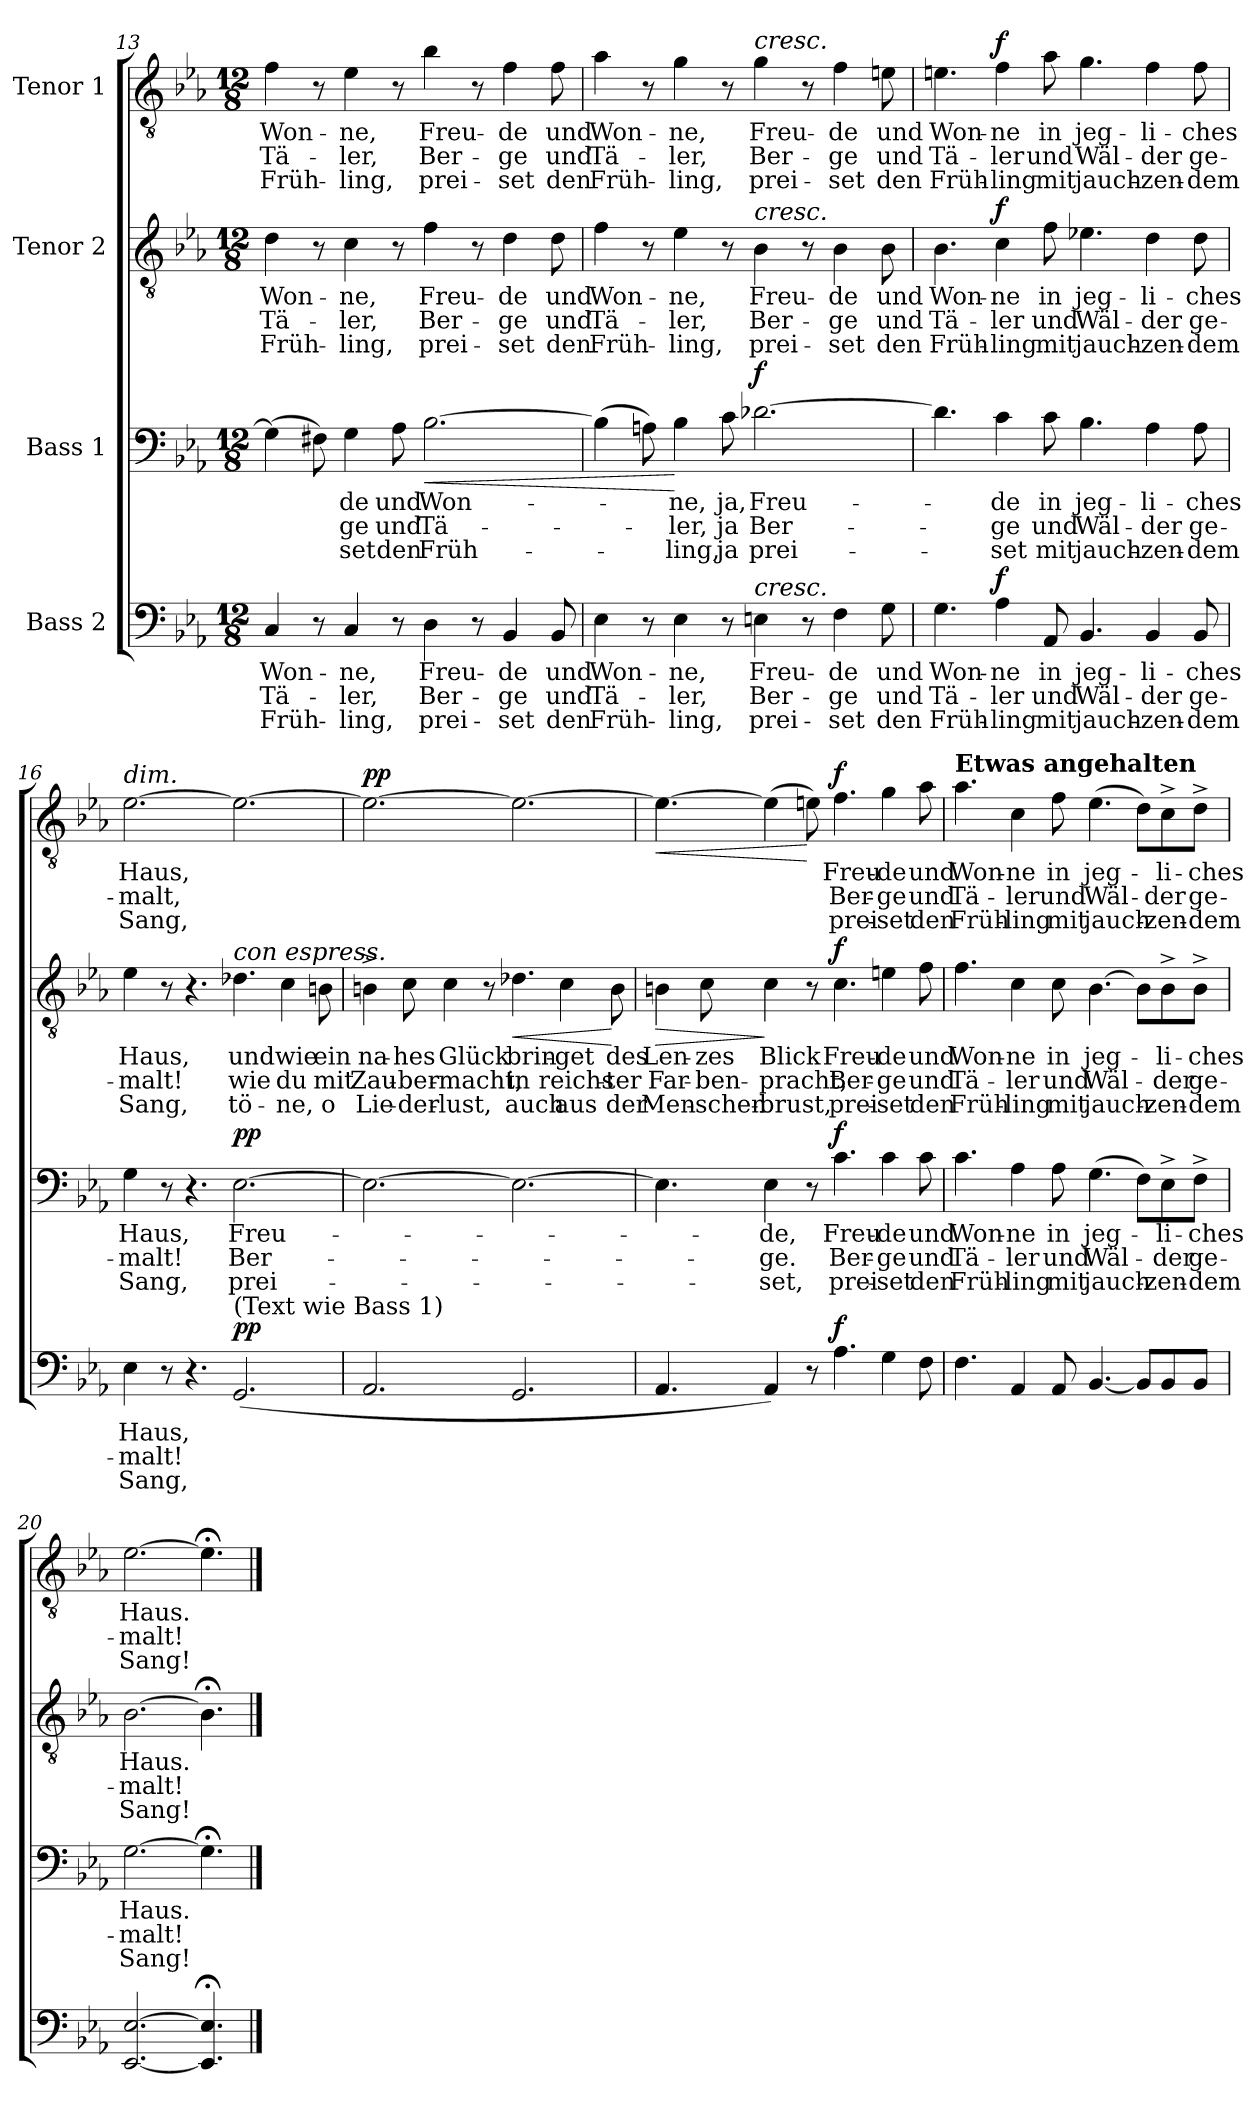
**kern	**text	**text	**text	**dynam	**kern	**text	**text	**text	**dynam	**kern	**text	**text	**text	**dynam	**kern	**text	**text	**text	**dynam
*part4	*part4	*part4	*part4	*part4	*part3	*part3	*part3	*part3	*part3	*part2	*part2	*part2	*part2	*part2	*part1	*part1	*part1	*part1	*part1
*staff4	*staff4	*staff4	*staff4	*staff4	*staff3	*staff3	*staff3	*staff3	*staff3	*staff2	*staff2	*staff2	*staff2	*staff2	*staff1	*staff1	*staff1	*staff1	*staff1
*I"Bass 2	*	*	*	*	*I"Bass 1	*	*	*	*	*I"Tenor 2	*	*	*	*	*I"Tenor 1	*	*	*	*
*clefF4	*	*	*	*	*clefF4	*	*	*	*	*clefGv2	*	*	*	*	*clefGv2	*	*	*	*
*k[b-e-a-]	*	*	*	*	*k[b-e-a-]	*	*	*	*	*k[b-e-a-]	*	*	*	*	*k[b-e-a-]	*	*	*	*
*M12/8	*	*	*	*	*M12/8	*	*	*	*	*M12/8	*	*	*	*	*M12/8	*	*	*	*
=13	=13	=13	=13	=13	=13	=13	=13	=13	=13	=13	=13	=13	=13	=13	=13	=13	=13	=13	=13
!	!LO:LY:b	!LO:LY:b	!LO:LY:b	!	!	!	!	!	!	!	!LO:LY:b	!LO:LY:b	!LO:LY:b	!	!	!LO:LY:b	!LO:LY:b	!LO:LY:b	!
4C/	Won-	Tä-	Früh-	.	(4G\]	.	.	.	.	4d\	Won-	Tä-	Früh-	.	4f\	Won-	Tä-	Früh-	.
8r	.	.	.	.	8F#X\)	.	.	.	.	8r	.	.	.	.	8r	.	.	.	.
!	!LO:LY:b	!LO:LY:b	!LO:LY:b	!	!	!LO:LY:b	!LO:LY:b	!LO:LY:b	!	!	!LO:LY:b	!LO:LY:b	!LO:LY:b	!	!	!LO:LY:b	!LO:LY:b	!LO:LY:b	!
4C/	-ne,	-ler,	-ling,	.	4G\	-de	-ge	-set	.	4c\	-ne,	-ler,	-ling,	.	4e-\	-ne,	-ler,	-ling,	.
!	!	!	!	!	!	!LO:LY:b	!LO:LY:b	!LO:LY:b	!	!	!	!	!	!	!	!	!	!	!
8r	.	.	.	.	8A-\	und	und	den	.	8r	.	.	.	.	8r	.	.	.	.
!	!LO:LY:b	!LO:LY:b	!LO:LY:b	!	!	!LO:LY:b	!LO:LY:b	!LO:LY:b	!LO:HP:b	!	!LO:LY:b	!LO:LY:b	!LO:LY:b	!	!	!LO:LY:b	!LO:LY:b	!LO:LY:b	!
4D\	Freu-	Ber-	prei-	.	[2.B-\	Won-	Tä-	Früh-	<	4f\	Freu-	Ber-	prei-	.	4b-\	Freu-	Ber-	prei-	.
8r	.	.	.	.	.	.	.	.	.	8r	.	.	.	.	8r	.	.	.	.
!	!LO:LY:b	!LO:LY:b	!LO:LY:b	!	!	!	!	!	!	!	!LO:LY:b	!LO:LY:b	!LO:LY:b	!	!	!LO:LY:b	!LO:LY:b	!LO:LY:b	!
4BB-/	-de	-ge	-set	.	.	.	.	.	.	4d\	-de	-ge	-set	.	4f\	-de	-ge	-set	.
!	!LO:LY:b	!LO:LY:b	!LO:LY:b	!	!	!	!	!	!	!	!LO:LY:b	!LO:LY:b	!LO:LY:b	!	!	!LO:LY:b	!LO:LY:b	!LO:LY:b	!
8BB-/	und	und	den	.	.	.	.	.	.	8d\	und	und	den	.	8f\	und	und	den	.
=14	=14	=14	=14	=14	=14	=14	=14	=14	=14	=14	=14	=14	=14	=14	=14	=14	=14	=14	=14
!	!LO:LY:b	!LO:LY:b	!LO:LY:b	!	!	!	!	!	!	!	!LO:LY:b	!LO:LY:b	!LO:LY:b	!	!	!LO:LY:b	!LO:LY:b	!LO:LY:b	!
4E-\	Won-	Tä-	Früh-	.	(4B-\]	.	.	.	.	4f\	Won-	Tä-	Früh-	.	4a-\	Won-	Tä-	Früh-	.
8r	.	.	.	.	8An\)	.	.	.	.	8r	.	.	.	.	8r	.	.	.	.
!	!LO:LY:b	!LO:LY:b	!LO:LY:b	!	!	!LO:LY:b	!LO:LY:b	!LO:LY:b	!	!	!LO:LY:b	!LO:LY:b	!LO:LY:b	!	!	!LO:LY:b	!LO:LY:b	!LO:LY:b	!
4E-\	-ne,	-ler,	-ling,	.	4B-\	-ne,	-ler,	-ling,	[	4e-\	-ne,	-ler,	-ling,	.	4g\	-ne,	-ler,	-ling,	.
!	!	!	!	!	!	!LO:LY:b	!LO:LY:b	!LO:LY:b	!	!	!	!	!	!	!	!	!	!	!
8r	.	.	.	.	8c\	ja,	ja	ja	.	8r	.	.	.	.	8r	.	.	.	.
!	!	!	!	!	!	!	!	!	!	!	!	!	!	!	!LO:TX:a:i:t=cresc.	!	!	!	!
!	!	!	!	!	!	!	!	!	!	!LO:TX:a:i:t=cresc.	!	!	!	!	!	!	!	!	!
!LO:TX:a:i:t=cresc.	!	!	!	!	!	!	!	!	!	!	!	!	!	!	!	!	!	!	!
!	!LO:LY:b	!LO:LY:b	!LO:LY:b	!	!	!LO:LY:b	!LO:LY:b	!LO:LY:b	!LO:DY:a	!	!LO:LY:b	!LO:LY:b	!LO:LY:b	!	!	!LO:LY:b	!LO:LY:b	!LO:LY:b	!
4En\	Freu-	Ber-	prei-	.	[2.d-X\	Freu-	Ber-	prei-	f	4B-\	Freu-	Ber-	prei-	.	4g\	Freu-	Ber-	prei-	.
8r	.	.	.	.	.	.	.	.	.	8r	.	.	.	.	8r	.	.	.	.
!	!LO:LY:b	!LO:LY:b	!LO:LY:b	!	!	!	!	!	!	!	!LO:LY:b	!LO:LY:b	!LO:LY:b	!	!	!LO:LY:b	!LO:LY:b	!LO:LY:b	!
4F\	-de	-ge	-set	.	.	.	.	.	.	4B-\	-de	-ge	-set	.	4f\	-de	-ge	-set	.
!	!LO:LY:b	!LO:LY:b	!LO:LY:b	!	!	!	!	!	!	!	!LO:LY:b	!LO:LY:b	!LO:LY:b	!	!	!LO:LY:b	!LO:LY:b	!LO:LY:b	!
8G\	und	und	den	.	.	.	.	.	.	8B-\	und	und	den	.	8en\	und	und	den	.
!!LO:PB:g=z
=15	=15	=15	=15	=15	=15	=15	=15	=15	=15	=15	=15	=15	=15	=15	=15	=15	=15	=15	=15
!	!LO:LY:b	!LO:LY:b	!LO:LY:b	!	!	!	!	!	!	!	!LO:LY:b	!LO:LY:b	!LO:LY:b	!	!	!LO:LY:b	!LO:LY:b	!LO:LY:b	!
4.G\	Won-	Tä-	Früh-	.	4.d-\]	.	.	.	.	4.B-\	Won-	Tä-	Früh-	.	4.en\	Won-	Tä-	Früh-	.
!	!LO:LY:b	!LO:LY:b	!LO:LY:b	!LO:DY:a	!	!LO:LY:b	!LO:LY:b	!LO:LY:b	!	!	!LO:LY:b	!LO:LY:b	!LO:LY:b	!LO:DY:a	!	!LO:LY:b	!LO:LY:b	!LO:LY:b	!LO:DY:a
4A-\	-ne	-ler	-ling	f	4c\	-de	-ge	-set	.	4c\	-ne	-ler	-ling	f	4f\	-ne	-ler	-ling	f
!	!LO:LY:b	!LO:LY:b	!LO:LY:b	!	!	!LO:LY:b	!LO:LY:b	!LO:LY:b	!	!	!LO:LY:b	!LO:LY:b	!LO:LY:b	!	!	!LO:LY:b	!LO:LY:b	!LO:LY:b	!
8AA-/	in	und	mit	.	8c\	in	und	mit	.	8f\	in	und	mit	.	8a-\	in	und	mit	.
!	!LO:LY:b	!LO:LY:b	!LO:LY:b	!	!	!LO:LY:b	!LO:LY:b	!LO:LY:b	!	!	!LO:LY:b	!LO:LY:b	!LO:LY:b	!	!	!LO:LY:b	!LO:LY:b	!LO:LY:b	!
4.BB-/	jeg-	Wäl-	jauch-	.	4.B-\	jeg-	Wäl-	jauch-	.	4.e-X\	jeg-	Wäl-	jauch-	.	4.g\	jeg-	Wäl-	jauch-	.
!	!LO:LY:b	!LO:LY:b	!LO:LY:b	!	!	!LO:LY:b	!LO:LY:b	!LO:LY:b	!	!	!LO:LY:b	!LO:LY:b	!LO:LY:b	!	!	!LO:LY:b	!LO:LY:b	!LO:LY:b	!
4BB-/	-li-	-der	-zen-	.	4A-\	-li-	-der	-zen-	.	4d\	-li-	-der	-zen-	.	4f\	-li-	-der	-zen-	.
!	!LO:LY:b	!LO:LY:b	!LO:LY:b	!	!	!LO:LY:b	!LO:LY:b	!LO:LY:b	!	!	!LO:LY:b	!LO:LY:b	!LO:LY:b	!	!	!LO:LY:b	!LO:LY:b	!LO:LY:b	!
8BB-/	-ches	ge -	-dem	.	8A-\	-ches	ge-	-dem	.	8d\	-ches	ge-	-dem	.	8f\	-ches	ge-	-dem	.
=16	=16	=16	=16	=16	=16	=16	=16	=16	=16	=16	=16	=16	=16	=16	=16	=16	=16	=16	=16
!	!	!	!	!	!	!	!	!	!	!	!	!	!	!	!LO:TX:a:i:t=dim.	!	!	!	!
!	!LO:LY:b	!LO:LY:b	!LO:LY:b	!	!	!LO:LY:b	!LO:LY:b	!LO:LY:b	!	!	!LO:LY:b	!LO:LY:b	!LO:LY:b	!	!	!LO:LY:b	!LO:LY:b	!LO:LY:b	!
4E-\	Haus,	-malt!	Sang,	.	4G\	Haus,	-malt!	Sang,	.	4e-\	Haus,	-malt!	Sang,	.	[2.e-\	Haus,	-malt,	Sang,	.
8r	.	.	.	.	8r	.	.	.	.	8r	.	.	.	.	.	.	.	.	.
4.r	.	.	.	.	4.r	.	.	.	.	4.r	.	.	.	.	.	.	.	.	.
!	!	!	!	!	!	!	!	!	!	!LO:TX:a:i:t=con espress.	!	!	!	!	!	!	!	!	!
!LO:TX:a:t=(Text wie  Bass 1)	!	!	!	!	!	!	!	!	!	!	!	!	!	!	!	!	!	!	!
!	!	!	!	!LO:DY:a	!	!LO:LY:b	!LO:LY:b	!LO:LY:b	!LO:DY:a	!	!LO:LY:b	!LO:LY:b	!LO:LY:b	!	!	!	!	!	!
(2.GG/	.	.	.	pp	[2.E-\	Freu-	Ber-	prei-	pp	4.d-X\	und	wie	tö-	.	2.e-\_	.	.	.	.
!	!	!	!	!	!	!	!	!	!	!	!LO:LY:b	!LO:LY:b	!LO:LY:b	!	!	!	!	!	!
.	.	.	.	.	.	.	.	.	.	4c\	wie	du	-ne,	.	.	.	.	.	.
!	!	!	!	!	!	!	!	!	!	!	!LO:LY:b	!LO:LY:b	!LO:LY:b	!	!	!	!	!	!
.	.	.	.	.	.	.	.	.	.	8Bn\	ein	mit	o	.	.	.	.	.	.
=17	=17	=17	=17	=17	=17	=17	=17	=17	=17	=17	=17	=17	=17	=17	=17	=17	=17	=17	=17
!	!	!	!	!	!	!	!	!	!	!	!LO:LY:b	!LO:LY:b	!LO:LY:b	!	!	!	!	!	!LO:DY:a
2.AA-/	.	.	.	.	2.E-\_	.	.	.	.	4Bn^\	na-	Zau-	Lie-	.	2.e-\_	.	.	.	pp
!	!	!	!	!	!	!	!	!	!	!	!LO:LY:b	!LO:LY:b	!LO:LY:b	!	!	!	!	!	!
.	.	.	.	.	.	.	.	.	.	8c\	-hes	-ber-	-der-	.	.	.	.	.	.
!	!	!	!	!	!	!	!	!	!	!	!LO:LY:b	!LO:LY:b	!LO:LY:b	!	!	!	!	!	!
.	.	.	.	.	.	.	.	.	.	4c\	Glück	-macht,	-lust,	.	.	.	.	.	.
.	.	.	.	.	.	.	.	.	.	8r	.	.	.	.	.	.	.	.	.
!	!	!	!	!	!	!	!	!	!	!	!LO:LY:b	!LO:LY:b	!LO:LY:b	!LO:HP:b	!	!	!	!	!
2.GG/	.	.	.	.	2.E-\_	.	.	.	.	4.d-X\	brin-	in	auch	<	2.e-\_	.	.	.	.
!	!	!	!	!	!	!	!	!	!	!	!LO:LY:b	!LO:LY:b	!LO:LY:b	!	!	!	!	!	!
.	.	.	.	.	.	.	.	.	.	4c\	-get	reichs-	aus	.	.	.	.	.	.
!	!	!	!	!	!	!	!	!	!	!	!LO:LY:b	!LO:LY:b	!LO:LY:b	!	!	!	!	!	!
.	.	.	.	.	.	.	.	.	.	8B\	des	-ter	der	[	.	.	.	.	.
!!LO:LB:g=z
=18	=18	=18	=18	=18	=18	=18	=18	=18	=18	=18	=18	=18	=18	=18	=18	=18	=18	=18	=18
!	!	!	!	!	!	!	!	!	!	!	!LO:LY:b	!LO:LY:b	!LO:LY:b	!LO:HP:b	!	!	!	!	!LO:HP:b
4.AA-/	.	.	.	.	4.E-\]	.	.	.	.	4Bn\	Len-	Far-	Men-	>	4.e-\_	.	.	.	<
!	!	!	!	!	!	!	!	!	!	!	!LO:LY:b	!LO:LY:b	!LO:LY:b	!	!	!	!	!	!
.	.	.	.	.	.	.	.	.	.	8c\	-zes	-ben-	-schen-	.	.	.	.	.	.
!	!	!	!	!	!	!LO:LY:b	!LO:LY:b	!LO:LY:b	!	!	!LO:LY:b	!LO:LY:b	!LO:LY:b	!	!	!	!	!	!
4AA-/)	.	.	.	.	4E-\	-de,	-ge.	-set,	.	4c\	Blick	-pracht,	-brust,	]	(4e-\]	.	.	.	.
8r	.	.	.	.	8r	.	.	.	.	8r	.	.	.	.	8en\)	.	.	.	[
!	!	!	!	!LO:DY:a	!	!LO:LY:b	!LO:LY:b	!LO:LY:b	!LO:DY:a	!	!LO:LY:b	!LO:LY:b	!LO:LY:b	!LO:DY:a	!	!LO:LY:b	!LO:LY:b	!LO:LY:b	!LO:DY:a
4.A-\	.	.	.	f	4.c\	Freu-	Ber-	prei-	f	4.c\	Freu-	Ber-	prei-	f	4.f\	Freu-	Ber-	prei-	f
!	!	!	!	!	!	!LO:LY:b	!LO:LY:b	!LO:LY:b	!	!	!LO:LY:b	!LO:LY:b	!LO:LY:b	!	!	!LO:LY:b	!LO:LY:b	!LO:LY:b	!
4G\	.	.	.	.	4c\	-de	-ge	-set	.	4en\	-de	-ge	-set	.	4g\	-de	-ge	-set	.
!	!	!	!	!	!	!LO:LY:b	!LO:LY:b	!LO:LY:b	!	!	!LO:LY:b	!LO:LY:b	!LO:LY:b	!	!	!LO:LY:b	!LO:LY:b	!LO:LY:b	!
8F\	.	.	.	.	8c\	und	und	den	.	8f\	und	und	den	.	8a-\	und	und	den	.
=19	=19	=19	=19	=19	=19	=19	=19	=19	=19	=19	=19	=19	=19	=19	=19	=19	=19	=19	=19
!	!	!	!	!	!	!	!	!	!	!	!	!	!	!	!LO:TX:a:B:t=Etwas angehalten	!	!	!	!
!	!	!	!	!	!	!LO:LY:b	!LO:LY:b	!LO:LY:b	!	!	!LO:LY:b	!LO:LY:b	!LO:LY:b	!	!	!LO:LY:b	!LO:LY:b	!LO:LY:b	!
4.F\	.	.	.	.	4.c\	Won-	Tä-	Früh-	.	4.f\	Won-	Tä-	Früh-	.	4.a-\	Won-	Tä-	Früh-	.
!	!	!	!	!	!	!LO:LY:b	!LO:LY:b	!LO:LY:b	!	!	!LO:LY:b	!LO:LY:b	!LO:LY:b	!	!	!LO:LY:b	!LO:LY:b	!LO:LY:b	!
4AA-/	.	.	.	.	4A-\	-ne	-ler	-ling	.	4c\	-ne	-ler	-ling	.	4c\	-ne	-ler	-ling	.
!	!	!	!	!	!	!LO:LY:b	!LO:LY:b	!LO:LY:b	!	!	!LO:LY:b	!LO:LY:b	!LO:LY:b	!	!	!LO:LY:b	!LO:LY:b	!LO:LY:b	!
8AA-/	.	.	.	.	8A-\	in	und	mit	.	8c\	in	und	mit	.	8f\	in	und	mit	.
!	!	!	!	!	!	!LO:LY:b	!LO:LY:b	!LO:LY:b	!	!	!LO:LY:b	!LO:LY:b	!LO:LY:b	!	!	!LO:LY:b	!LO:LY:b	!LO:LY:b	!
[4.BB-/	.	.	.	.	(4.G\	jeg-	Wäl-	jauch-	.	[4.B-\	jeg-	Wäl-	jauch-	.	(4.e-\	jeg-	Wäl-	jauch-	.
8BB-/L]	.	.	.	.	8F\L)	.	.	.	.	8B-\L]	.	.	.	.	8d\L)	.	.	.	.
!	!	!	!	!	!	!LO:LY:b	!LO:LY:b	!LO:LY:b	!	!	!LO:LY:b	!LO:LY:b	!LO:LY:b	!	!	!LO:LY:b	!LO:LY:b	!LO:LY:b	!
8BB-/	.	.	.	.	8E-^\	-li-	-der	-zen-	.	8B-^\	-li-	-der	-zen-	.	8c^\	-li-	-der	-zen-	.
!	!	!	!	!	!	!LO:LY:b	!LO:LY:b	!LO:LY:b	!	!	!LO:LY:b	!LO:LY:b	!LO:LY:b	!	!	!LO:LY:b	!LO:LY:b	!LO:LY:b	!
8BB-/J	.	.	.	.	8F^\J	-ches	ge-	-dem	.	8B-^\J	-ches	ge-	-dem	.	8d^\J	-ches	ge-	-dem	.
=20	=20	=20	=20	=20	=20	=20	=20	=20	=20	=20	=20	=20	=20	=20	=20	=20	=20	=20	=20
!	!	!	!	!	!	!LO:LY:b	!LO:LY:b	!LO:LY:b	!	!	!LO:LY:b	!LO:LY:b	!LO:LY:b	!	!	!LO:LY:b	!LO:LY:b	!LO:LY:b	!
[2.EE-/ [2.E-/	.	.	.	.	[2.G\	Haus.	-malt!	Sang!	.	[2.B-\	Haus.	-malt!	Sang!	.	[2.e-\	Haus.	-malt!	Sang!	.
4.EE-/];< 4.E-/];<	.	.	.	.	4.G;<\]	.	.	.	.	4.B-;<\]	.	.	.	.	4.e-;<\]	.	.	.	.
==	==	==	==	==	==	==	==	==	==	==	==	==	==	==	==	==	==	==	==
*-	*-	*-	*-	*-	*-	*-	*-	*-	*-	*-	*-	*-	*-	*-	*-	*-	*-	*-	*-
